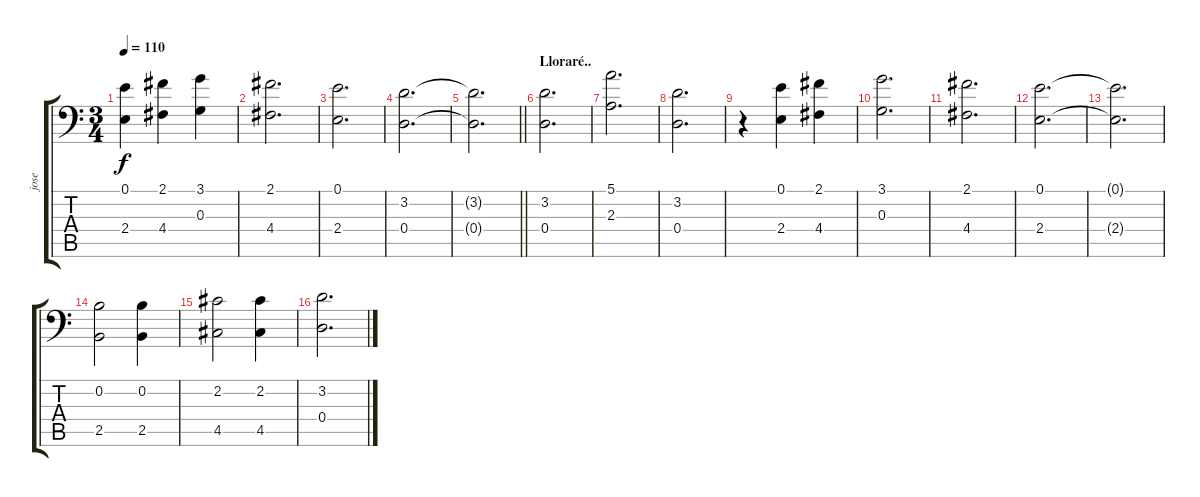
\track ("jose" "jose") {instrument brightacousticpiano}
\staff {score tabs}
\tuning (E4 B3 G3 D3 A2 E1) {hide}
\ts (3 4)
\tempo 110
\clef f4
\ks c
(0.1 2.4).4{dy f} (2.1 4.4).4 (3.1 0.3).4 |
(2.1 4.4).2{d} |
(0.1 2.4).2{d} |
(3.2 0.4).2{d} |
\barLineRight lightlight
(3.2{t} 0.4{t}).2{d} |
\section ("" "Lloraré..")
(3.2 0.4).2{d} |
(5.1 2.3).2{d} |
(3.2 0.4).2{d} |
r.4 (0.1 2.4).4 (2.1 4.4).4 |
(3.1 0.3).2{d} |
(2.1 4.4).2{d} |
(0.1 2.4).2{d} |
(0.1{t} 2.4{t}).2{d} |
(0.2 2.5).2 (0.2 2.5).4 |
(2.2 4.5).2 (2.2 4.5).4 |
(3.2 0.4).2{d}
